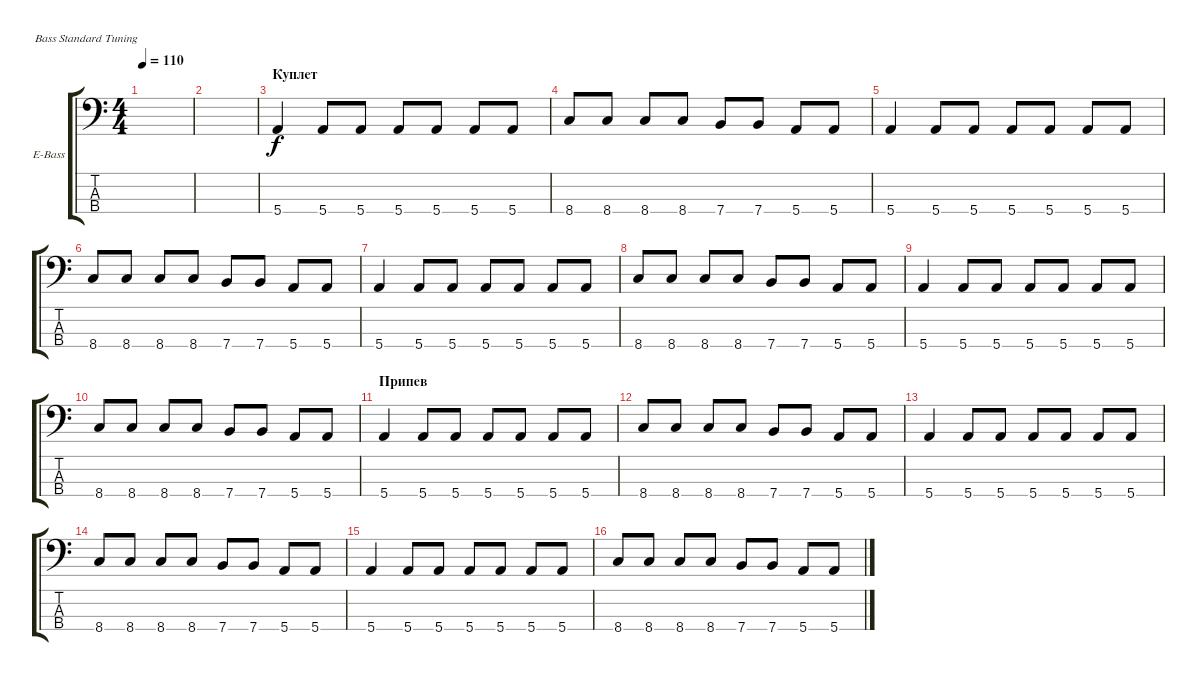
\defaultSystemsLayout 4
\bracketExtendMode groupsimilarinstruments
\firstSystemTrackNameOrientation horizontal
\otherSystemsTrackNameOrientation horizontal
\track ("А. Андреев" "E-Bass") {instrument electricbassfinger}
\staff {score tabs}
\tuning (G2 D2 A1 E1)
\ts (4 4)
\tempo 110
\clef f4
\ks c
|
|
\section ("" "Куплет")
5.4.4 5.4.8 5.4.8 5.4.8 5.4.8 5.4.8 5.4.8 |
8.4.8 8.4.8 8.4.8 8.4.8 7.4.8 7.4.8 5.4.8 5.4.8 |
5.4.4 5.4.8 5.4.8 5.4.8 5.4.8 5.4.8 5.4.8 |
8.4.8 8.4.8 8.4.8 8.4.8 7.4.8 7.4.8 5.4.8 5.4.8 |
5.4.4 5.4.8 5.4.8 5.4.8 5.4.8 5.4.8 5.4.8 |
8.4.8 8.4.8 8.4.8 8.4.8 7.4.8 7.4.8 5.4.8 5.4.8 |
5.4.4 5.4.8 5.4.8 5.4.8 5.4.8 5.4.8 5.4.8 |
8.4.8 8.4.8 8.4.8 8.4.8 7.4.8 7.4.8 5.4.8 5.4.8 |
\section ("" "Припев")
5.4.4 5.4.8 5.4.8 5.4.8 5.4.8 5.4.8 5.4.8 |
8.4.8 8.4.8 8.4.8 8.4.8 7.4.8 7.4.8 5.4.8 5.4.8 |
5.4.4 5.4.8 5.4.8 5.4.8 5.4.8 5.4.8 5.4.8 |
8.4.8 8.4.8 8.4.8 8.4.8 7.4.8 7.4.8 5.4.8 5.4.8 |
5.4.4 5.4.8 5.4.8 5.4.8 5.4.8 5.4.8 5.4.8 |
8.4.8 8.4.8 8.4.8 8.4.8 7.4.8 7.4.8 5.4.8 5.4.8
